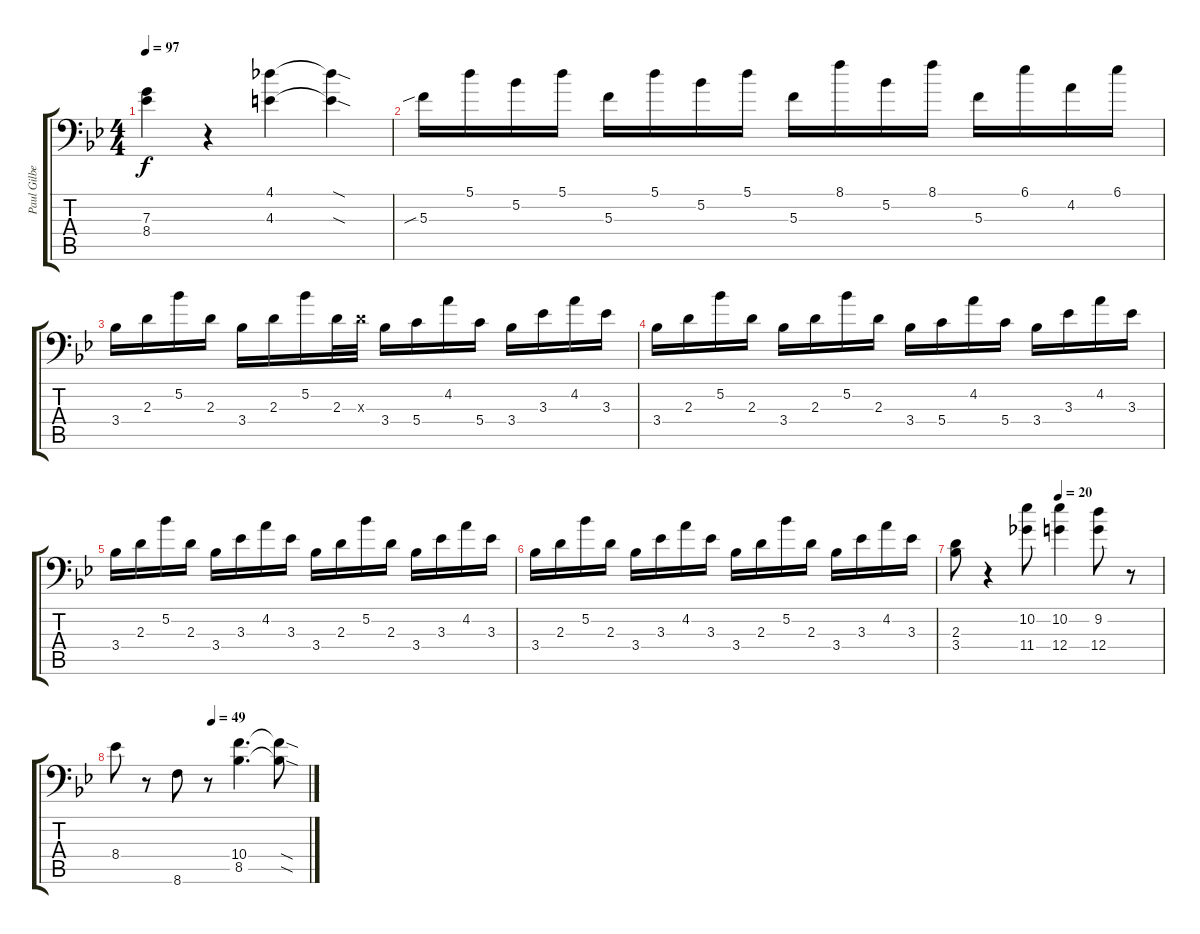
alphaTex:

\track ("Paul Gilbert" "Paul Gilbe") {instrument distortionguitar}
\staff {score tabs}
\tuning (A3 F3 C3 G2 D2 A1) {hide}
\ts (4 4)
\tempo 97
\clef f4
\ks bb
(7.3 8.4).4{dy f} r.4 (4.1 4.3).4 (4.1{sod t} 4.3{sod t}).4 |
5.3{sib}.16 5.1.16 5.2.16 5.1.16 5.3.16 5.1.16 5.2.16 5.1.16 5.3.16 8.1.16 5.2.16 8.1.16 5.3.16 6.1.16 4.2.16 6.1.16 |
3.4.16 2.3.16 5.2.16 2.3.16 3.4.16 2.3.16 5.2.16 2.3.32 2.3{x}.32 3.4.16 5.4.16 4.2.16 5.4.16 3.4.16 3.3.16 4.2.16 3.3.16 |
3.4.16 2.3.16 5.2.16 2.3.16 3.4.16 2.3.16 5.2.16 2.3.16 3.4.16 5.4.16 4.2.16 5.4.16 3.4.16 3.3.16 4.2.16 3.3.16 |
3.4.16 2.3.16 5.2.16 2.3.16 3.4.16 3.3.16 4.2.16 3.3.16 3.4.16 2.3.16 5.2.16 2.3.16 3.4.16 3.3.16 4.2.16 3.3.16 |
3.4.16 2.3.16 5.2.16 2.3.16 3.4.16 3.3.16 4.2.16 3.3.16 3.4.16 2.3.16 5.2.16 2.3.16 3.4.16 3.3.16 4.2.16 3.3.16 |
\tempo (20 0.5)
(2.3 3.4).8 r.4 (10.2 11.4).8 (10.2 12.4).4 (9.2 12.4).8 r.8 |
\tempo (49 0.5)
8.4.8 r.8 8.6.8 r.8 (10.4 8.5).4{d} (10.4{sod t} 8.5{sod t}).8
